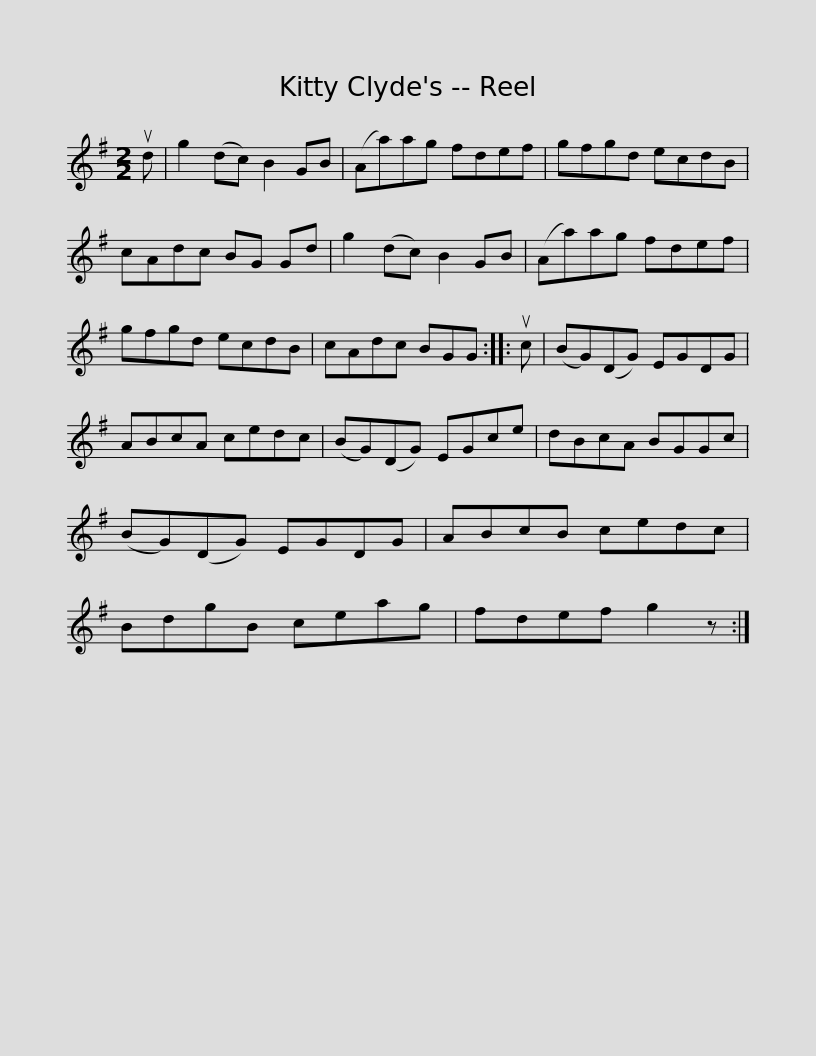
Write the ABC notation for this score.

X:1
L:1/8
M:2/2
I:linebreak $
K:G
V:1 treble
V:1
 ud | g2 (dc) B2 GB | (Aa)ag fdef | gfgd ecdB | cAdc BG Gd | %5
 g2 (dc) B2 GB |$ (Aa)ag fdef | gfgd ecdB | cAdc BGG :: uc | %10
 (BG)(DG) EGDG | ABcA cedc |$ (BG)(DG) EGce | dBcA BGGc | (BG)(DG) EGDG | %15
 ABcB cedc | BdgB ceag | fdef g2 z :| %18
